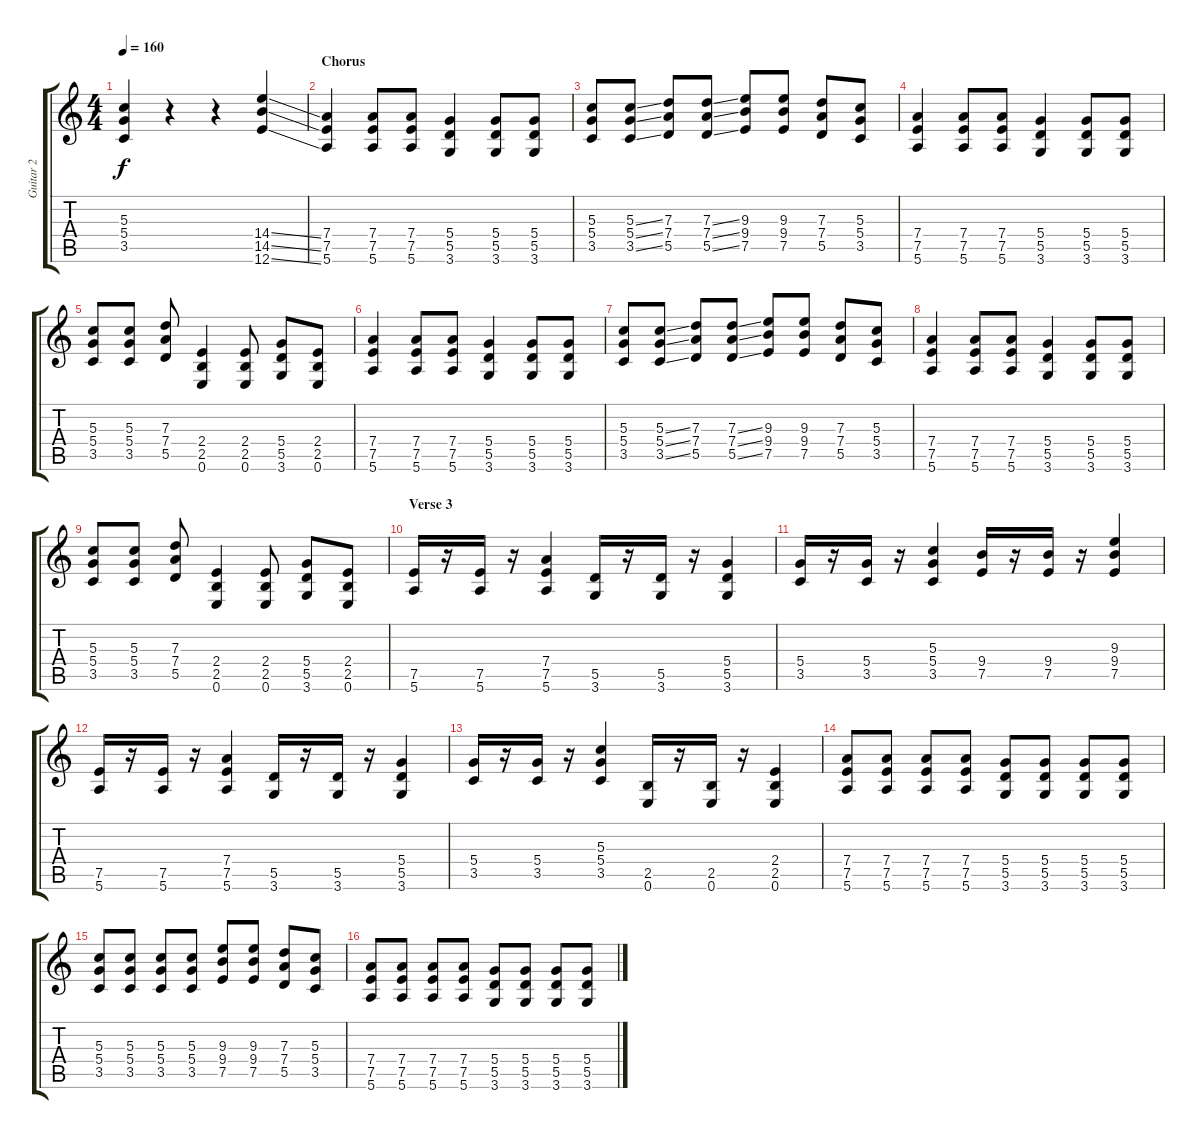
\track ("Guitar 2" "Guitar 2") {instrument distortionguitar}
\staff {score tabs}
\tuning (E4 B3 G3 D3 A2 E2) {hide}
\ts (4 4)
\tempo 160
\clef g2
\ks c
(5.3 5.4 3.5).4{dy f} r.4 r.4 (14.4{ss} 14.5{ss} 12.6{ss}).4 |
\section ("" "Chorus")
(7.4 7.5 5.6).4 (7.4 7.5 5.6).8 (7.4 7.5 5.6).8 (5.4 5.5 3.6).4 (5.4 5.5 3.6).8 (5.4 5.5 3.6).8 |
(5.3 5.4 3.5).8 (5.3{ss} 5.4{ss} 3.5{ss}).8 (7.3 7.4 5.5).8 (7.3{ss} 7.4{ss} 5.5{ss}).8 (9.3 9.4 7.5).8 (9.3 9.4 7.5).8 (7.3 7.4 5.5).8 (5.3 5.4 3.5).8 |
(7.4 7.5 5.6).4 (7.4 7.5 5.6).8 (7.4 7.5 5.6).8 (5.4 5.5 3.6).4 (5.4 5.5 3.6).8 (5.4 5.5 3.6).8 |
(5.3 5.4 3.5).8 (5.3 5.4 3.5).8 (7.3 7.4 5.5).8 (2.4 2.5 0.6).4 (2.4 2.5 0.6).8 (5.4 5.5 3.6).8 (2.4 2.5 0.6).8 |
(7.4 7.5 5.6).4 (7.4 7.5 5.6).8 (7.4 7.5 5.6).8 (5.4 5.5 3.6).4 (5.4 5.5 3.6).8 (5.4 5.5 3.6).8 |
(5.3 5.4 3.5).8 (5.3{ss} 5.4{ss} 3.5{ss}).8 (7.3 7.4 5.5).8 (7.3{ss} 7.4{ss} 5.5{ss}).8 (9.3 9.4 7.5).8 (9.3 9.4 7.5).8 (7.3 7.4 5.5).8 (5.3 5.4 3.5).8 |
(7.4 7.5 5.6).4 (7.4 7.5 5.6).8 (7.4 7.5 5.6).8 (5.4 5.5 3.6).4 (5.4 5.5 3.6).8 (5.4 5.5 3.6).8 |
(5.3 5.4 3.5).8 (5.3 5.4 3.5).8 (7.3 7.4 5.5).8 (2.4 2.5 0.6).4 (2.4 2.5 0.6).8 (5.4 5.5 3.6).8 (2.4 2.5 0.6).8 |
\section ("" "Verse 3")
(7.5 5.6).16 r.16 (7.5 5.6).16 r.16 (7.4 7.5 5.6).4 (5.5 3.6).16 r.16 (5.5 3.6).16 r.16 (5.4 5.5 3.6).4 |
(5.4 3.5).16 r.16 (5.4 3.5).16 r.16 (5.3 5.4 3.5).4 (9.4 7.5).16 r.16 (9.4 7.5).16 r.16 (9.3 9.4 7.5).4 |
(7.5 5.6).16 r.16 (7.5 5.6).16 r.16 (7.4 7.5 5.6).4 (5.5 3.6).16 r.16 (5.5 3.6).16 r.16 (5.4 5.5 3.6).4 |
(5.4 3.5).16 r.16 (5.4 3.5).16 r.16 (5.3 5.4 3.5).4 (2.5 0.6).16 r.16 (2.5 0.6).16 r.16 (2.4 2.5 0.6).4 |
(7.4 7.5 5.6).8 (7.4 7.5 5.6).8 (7.4 7.5 5.6).8 (7.4 7.5 5.6).8 (5.4 5.5 3.6).8 (5.4 5.5 3.6).8 (5.4 5.5 3.6).8 (5.4 5.5 3.6).8 |
(5.3 5.4 3.5).8 (5.3 5.4 3.5).8 (5.3 5.4 3.5).8 (5.3 5.4 3.5).8 (9.3 9.4 7.5).8 (9.3 9.4 7.5).8 (7.3 7.4 5.5).8 (5.3 5.4 3.5).8 |
(7.4 7.5 5.6).8 (7.4 7.5 5.6).8 (7.4 7.5 5.6).8 (7.4 7.5 5.6).8 (5.4 5.5 3.6).8 (5.4 5.5 3.6).8 (5.4 5.5 3.6).8 (5.4 5.5 3.6).8
